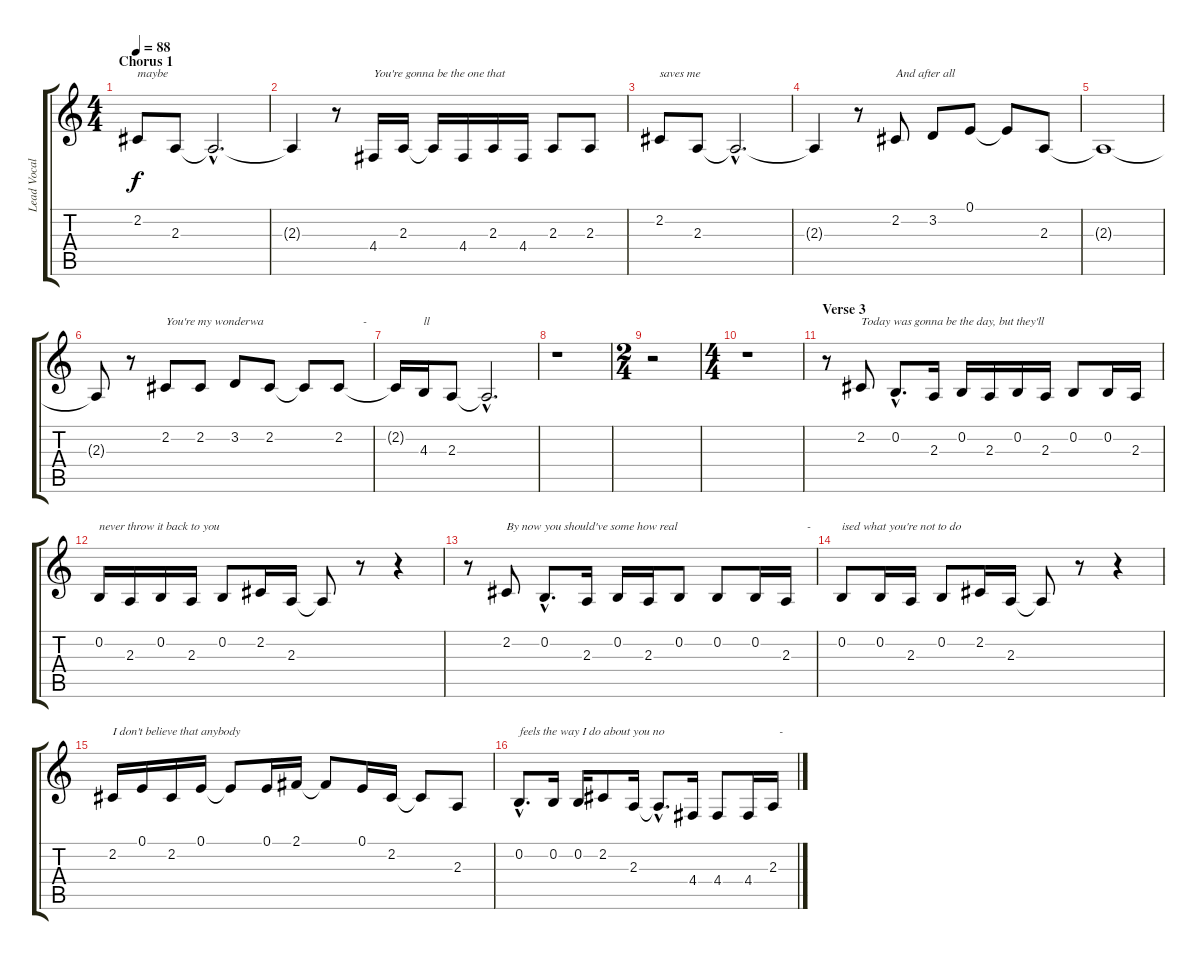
\track ("Lead Vocals" "Lead Vocal") {instrument tenorsax}
\staff {score tabs}
\tuning (E4 B3 G3 D3 A2 E2) {hide}
\ts (4 4)
\section ("" "Chorus 1")
\tempo 88
\clef g2
\ks c
2.2.8{txt "maybe" dy f} 2.3.8 2.3{hac t}.2{d} |
2.3{t}.4 r.8 4.4.16{txt "You're gonna be the one that"} 2.3.16 2.3{t}.16 4.4.16 2.3.16 4.4.16 2.3.8 2.3.8 |
2.2.8{txt "saves me"} 2.3.8 2.3{hac t}.2{d} |
2.3{t}.4 r.8 2.2.8{txt "And after all"} 3.2.8 0.1.8 0.1{t}.8 2.3.8 |
2.3{t}.1 |
2.3{t}.8 r.8 2.2.8{txt "You're my wonderwa"} 2.2.8 3.2.8 2.2.8 2.2{t}.8 2.2.8{txt "        -"} |
2.2{t}.16 4.3.16{txt "ll"} 2.3.8 2.3{hac t}.2{d} |
r.1 |
\ts (2 4)
r.2 |
\ts (4 4)
r.1 |
\section ("" "Verse 3")
r.8 2.2.8{txt "Today was gonna be the day, but they'll"} 0.2{hac}.8{d} 2.3.16 0.2.16 2.3.16 0.2.16 2.3.16 0.2.8 0.2.16 2.3.16 |
0.2.16{txt "never throw it back to you"} 2.3.16 0.2.16 2.3.16 0.2.8 2.2.16 2.3.16 2.3{t}.8 r.8 r.4 |
r.8 2.2.8{txt "By now you should've some how real"} 0.2{hac}.8{d} 2.3.16 0.2.16 2.3.16 0.2.8 0.2.8 0.2.16 2.3.16{txt "       -"} |
0.2.8{txt "ised what you're not to do"} 0.2.16 2.3.16 0.2.8 2.2.16 2.3.16 2.3{t}.8 r.8 r.4 |
2.2.16{txt "I don't believe that anybody"} 0.1.16 2.2.16 0.1.16 0.1{t}.8 0.1.16 2.1.16 2.1{t}.8 0.1.16 2.2.16 2.2{t}.8 2.3.8 |
0.2{hac}.8{d txt "feels the way I do about you no"} 0.2.16 0.2.16 2.2.8 2.3.16 2.3{hac t}.8{d} 4.4.16 4.4.8 4.4.16 2.3.16{txt "  -"}
